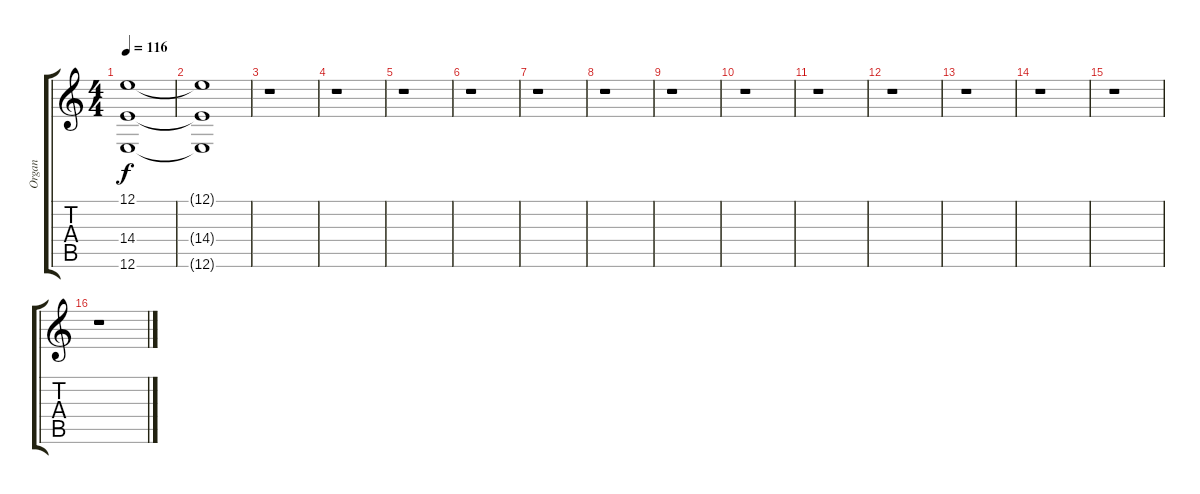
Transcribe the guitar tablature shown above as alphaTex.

\track ("Organ" "Organ") {instrument percussiveorgan}
\staff {score tabs}
\tuning (E4 B3 G3 D3 A2 E2) {hide}
\ts (4 4)
\tempo 116
\clef g2
\ks c
(12.1{t} 14.4{t} 12.6{t}).1{dy f} |
(12.1{t} 14.4{t} 12.6{t}).1 |
r.1 |
r.1 |
r.1 |
r.1 |
r.1 |
r.1 |
r.1 |
r.1 |
r.1 |
r.1 |
r.1 |
r.1 |
r.1 |
r.1
